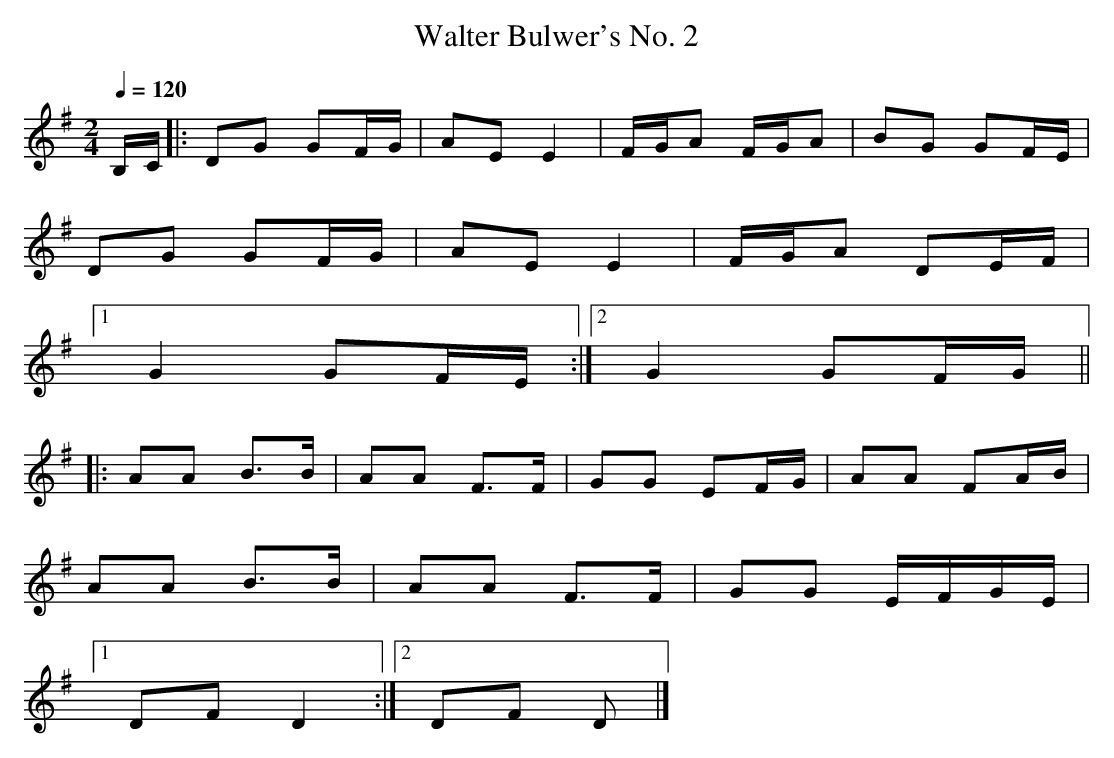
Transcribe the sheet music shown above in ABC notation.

X:1
T:Walter Bulwer's No. 2
M:2/4
L:1/16
Q:1/4=120
K:G
B,C|:D2G2 G2FG|A2E2 E4|FGA2 FGA2|B2G2 G2FE|
D2G2 G2FG|A2E2 E4|FGA2 D2EF|1
G4 G2FE:|2G4 G2FG||
|:A2A2 B3B|A2A2 F3F|G2G2 E2FG|A2A2 F2AB|
A2A2 B3B|A2A2 F3F|G2G2 EFGE|1
D2F2 D4:|2D2F2 D2|]
